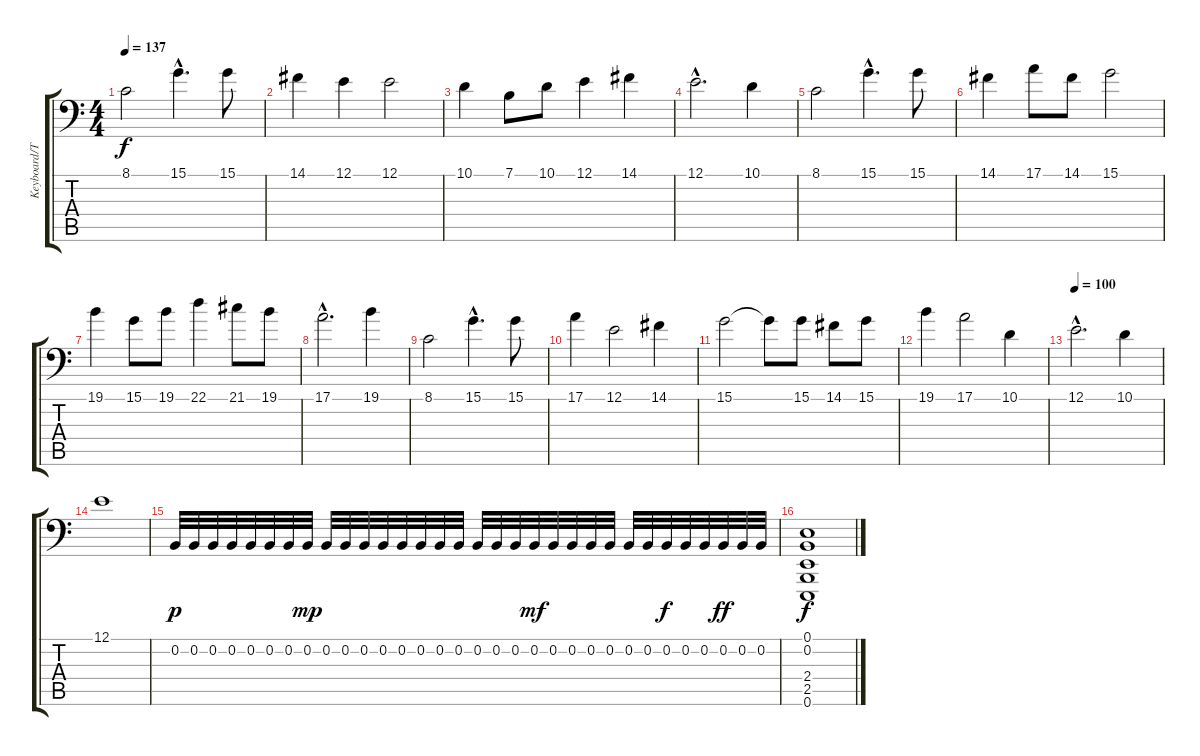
\track ("Keyboard/Timpani" "Keyboard/T") {instrument timpani}
\staff {score tabs}
\tuning (E3 B2 G2 D2 A1 E1) {hide}
\ts (4 4)
\tempo 137
\clef f4
\ks c
8.1.2{dy f} 15.1{hac}.4{d} 15.1.8 |
14.1.4 12.1.4 12.1.2 |
10.1.4 7.1.8 10.1.8 12.1.4 14.1.4 |
12.1{hac}.2{d} 10.1.4 |
8.1.2 15.1{hac}.4{d} 15.1.8 |
14.1.4 17.1.8 14.1.8 15.1.2 |
19.1.4 15.1.8 19.1.8 22.1.4 21.1.8 19.1.8 |
17.1{hac}.2{d} 19.1.4 |
8.1.2 15.1{hac}.4{d} 15.1.8 |
17.1.4 12.1.2 14.1.4 |
15.1.2 15.1{t}.8 15.1.8 14.1.8 15.1.8 |
19.1.4 17.1.2 10.1.4 |
\tempo 100
12.1{hac}.2{d} 10.1.4 |
12.1.1 |
0.2.32{dy p volume 10 instrument timpani} 0.2.32 0.2.32 0.2.32 0.2.32 0.2.32 0.2.32 0.2.32{dy mp} 0.2.32 0.2.32 0.2.32 0.2.32 0.2.32 0.2.32 0.2.32 0.2.32 0.2.32 0.2.32 0.2.32 0.2.32{dy mf} 0.2.32 0.2.32 0.2.32 0.2.32 0.2.32 0.2.32 0.2.32{dy f} 0.2.32 0.2.32 0.2.32{dy ff} 0.2.32 0.2.32 |
(0.1 0.2 2.4 2.5 0.6).1{dy f}
